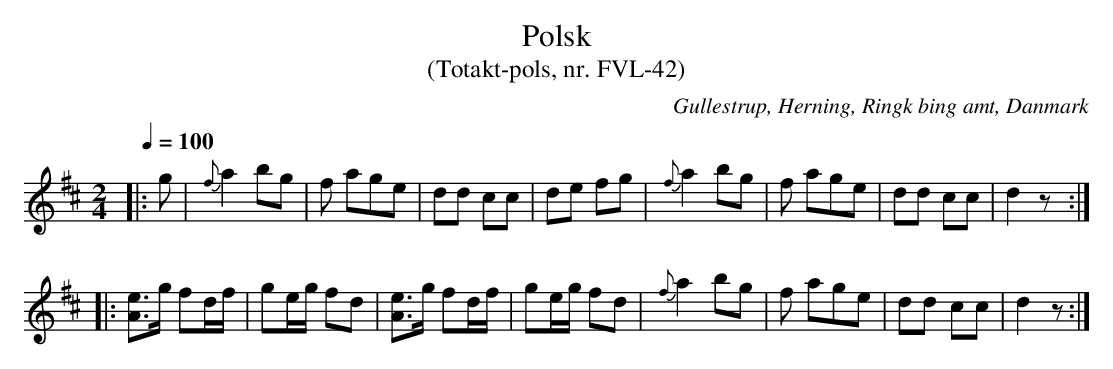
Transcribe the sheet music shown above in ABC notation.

X:1
T:Polsk
T:(Totakt-pols, nr. FVL-42)
O:Gullestrup, Herning, Ringk bing amt, Danmark
M:2/4
L:1/8
Q:1/4=100
K:D
|: g | {f}a2 bg | f [a]ge | dd cc | de fg | {f}a2 bg | f [a]ge | dd cc | d2 z :|
|: [Ae]>g fd/f/ | ge/g/ fd | [Ae]>g fd/f/ | ge/g/ fd | {f}a2 bg | f [a]ge | dd cc | d2 z :|
